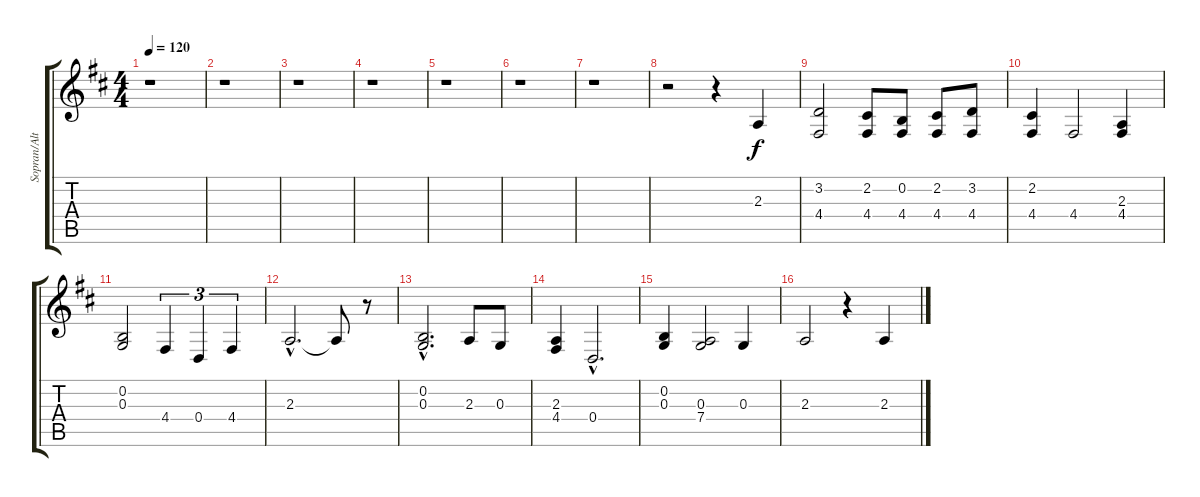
\track ("Sopran/Alt" "Sopran/Alt") {instrument lead1square}
\staff {score tabs}
\tuning (E4 B3 G3 D3 A2 E2) {hide}
\ts (4 4)
\tempo 120
\clef g2
\ks d
r.1{dy f} |
r.1 |
r.1 |
r.1 |
r.1 |
r.1 |
r.1 |
r.2 r.4 2.3.4 |
(3.2 4.4).2 (2.2 4.4).8 (0.2 4.4).8 (2.2 4.4).8 (3.2 4.4).8 |
(2.2 4.4).4 4.4.2 (2.3 4.4).4 |
(0.2 0.3).2 4.4.4{tu (3 2)} 0.4.4{tu (3 2)} 4.4.4{tu (3 2)} |
2.3{hac}.2{d} 2.3{t}.8 r.8 |
(0.2{hac} 0.3{hac}).2{d} 2.3.8 0.3.8 |
(2.3 4.4).4 0.4{hac}.2{d} |
(0.2 0.3).4 (0.3 7.4).2 0.3.4 |
2.3.2 r.4 2.3.4
